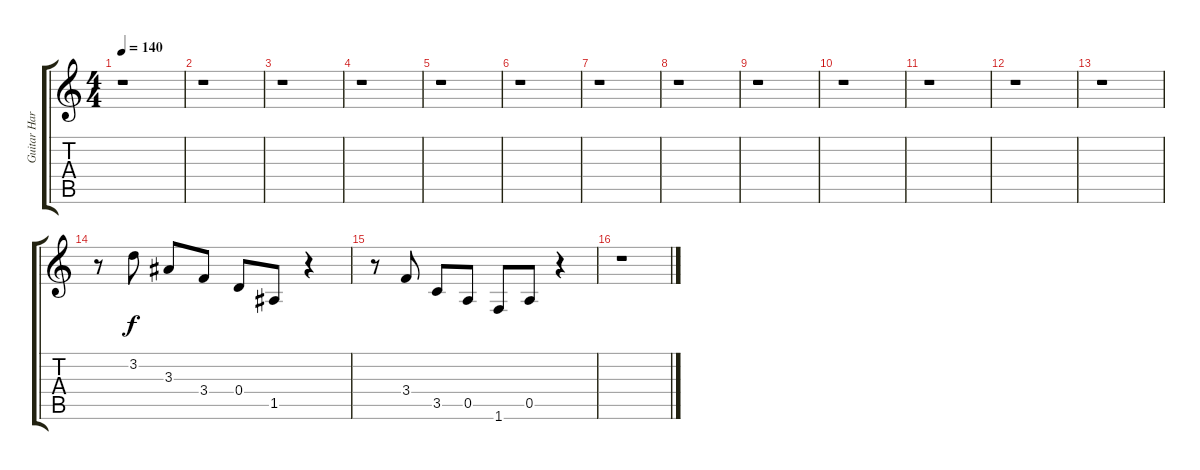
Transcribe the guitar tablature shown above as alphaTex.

\track ("Guitar Harmonics" "Guitar Har") {instrument guitarharmonics}
\staff {score tabs}
\tuning (E4 B3 G3 D3 A2 E2) {hide}
\ts (4 4)
\tempo 140
\clef g2
\ks c
r.1{dy f} |
r.1 |
r.1 |
r.1 |
r.1 |
r.1 |
r.1 |
r.1 |
r.1 |
r.1 |
r.1 |
r.1 |
r.1 |
r.8 3.2.8 3.3.8 3.4.8 0.4.8 1.5.8 r.4 |
r.8 3.4.8 3.5.8 0.5.8 1.6.8 0.5.8 r.4 |
r.1
